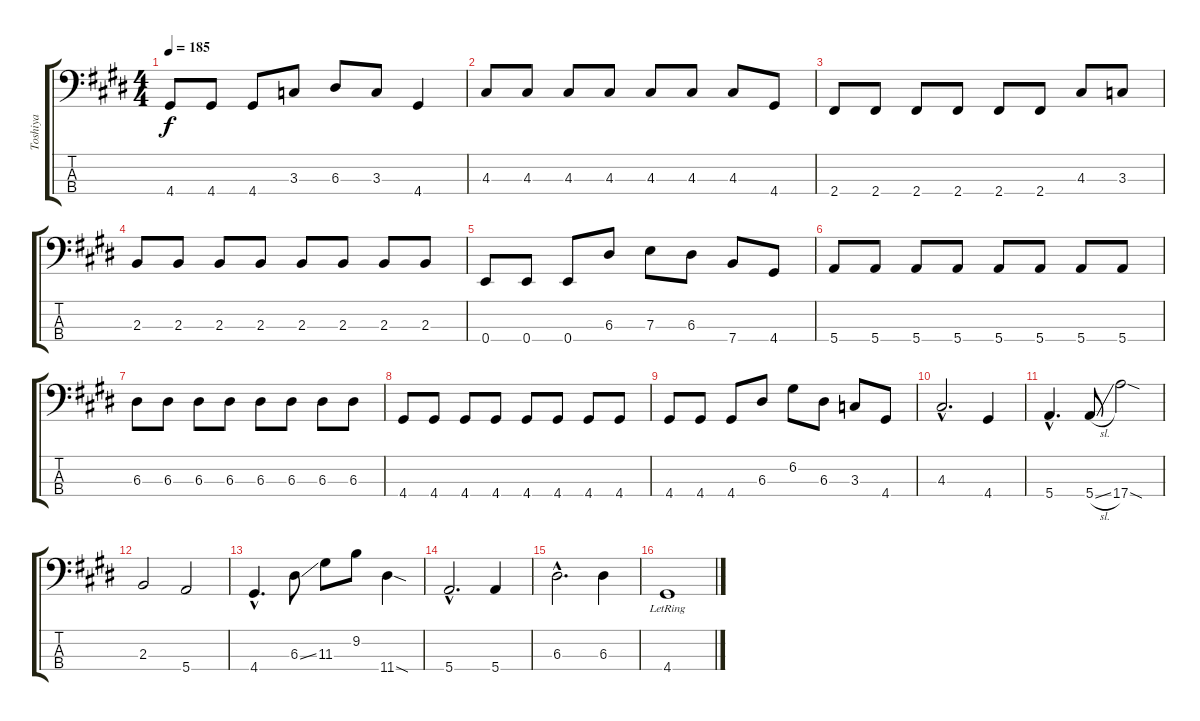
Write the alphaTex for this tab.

\track ("Toshiya" "Toshiya") {instrument electricbasspick}
\staff {score tabs}
\tuning (G2 D2 A1 E1) {hide}
\ts (4 4)
\tempo 185
\clef f4
\ks e
4.4.8{dy f} 4.4.8 4.4.8 3.3.8 6.3.8 3.3.8 4.4.4 |
4.3.8 4.3.8 4.3.8 4.3.8 4.3.8 4.3.8 4.3.8 4.4.8 |
2.4.8 2.4.8 2.4.8 2.4.8 2.4.8 2.4.8 4.3.8 3.3.8 |
2.3.8 2.3.8 2.3.8 2.3.8 2.3.8 2.3.8 2.3.8 2.3.8 |
0.4.8 0.4.8 0.4.8 6.3.8 7.3.8 6.3.8 7.4.8 4.4.8 |
5.4.8 5.4.8 5.4.8 5.4.8 5.4.8 5.4.8 5.4.8 5.4.8 |
6.3.8 6.3.8 6.3.8 6.3.8 6.3.8 6.3.8 6.3.8 6.3.8 |
4.4.8 4.4.8 4.4.8 4.4.8 4.4.8 4.4.8 4.4.8 4.4.8 |
4.4.8 4.4.8 4.4.8 6.3.8 6.2.8 6.3.8 3.3.8 4.4.8 |
4.3{hac}.2{d} 4.4.4 |
5.4{hac}.4{d} 5.4{sl}.8{volume 16 instrument cello} 17.4{sod}.2 |
2.3.2{volume 16 instrument electricbasspick} 5.4.2 |
4.4{hac}.4{d} 6.3{ss}.8 11.3.8 9.2.8 11.4{sod}.4 |
5.4{hac}.2{d} 5.4.4 |
6.3{hac}.2{d} 6.3.4 |
4.4{lr}.1
